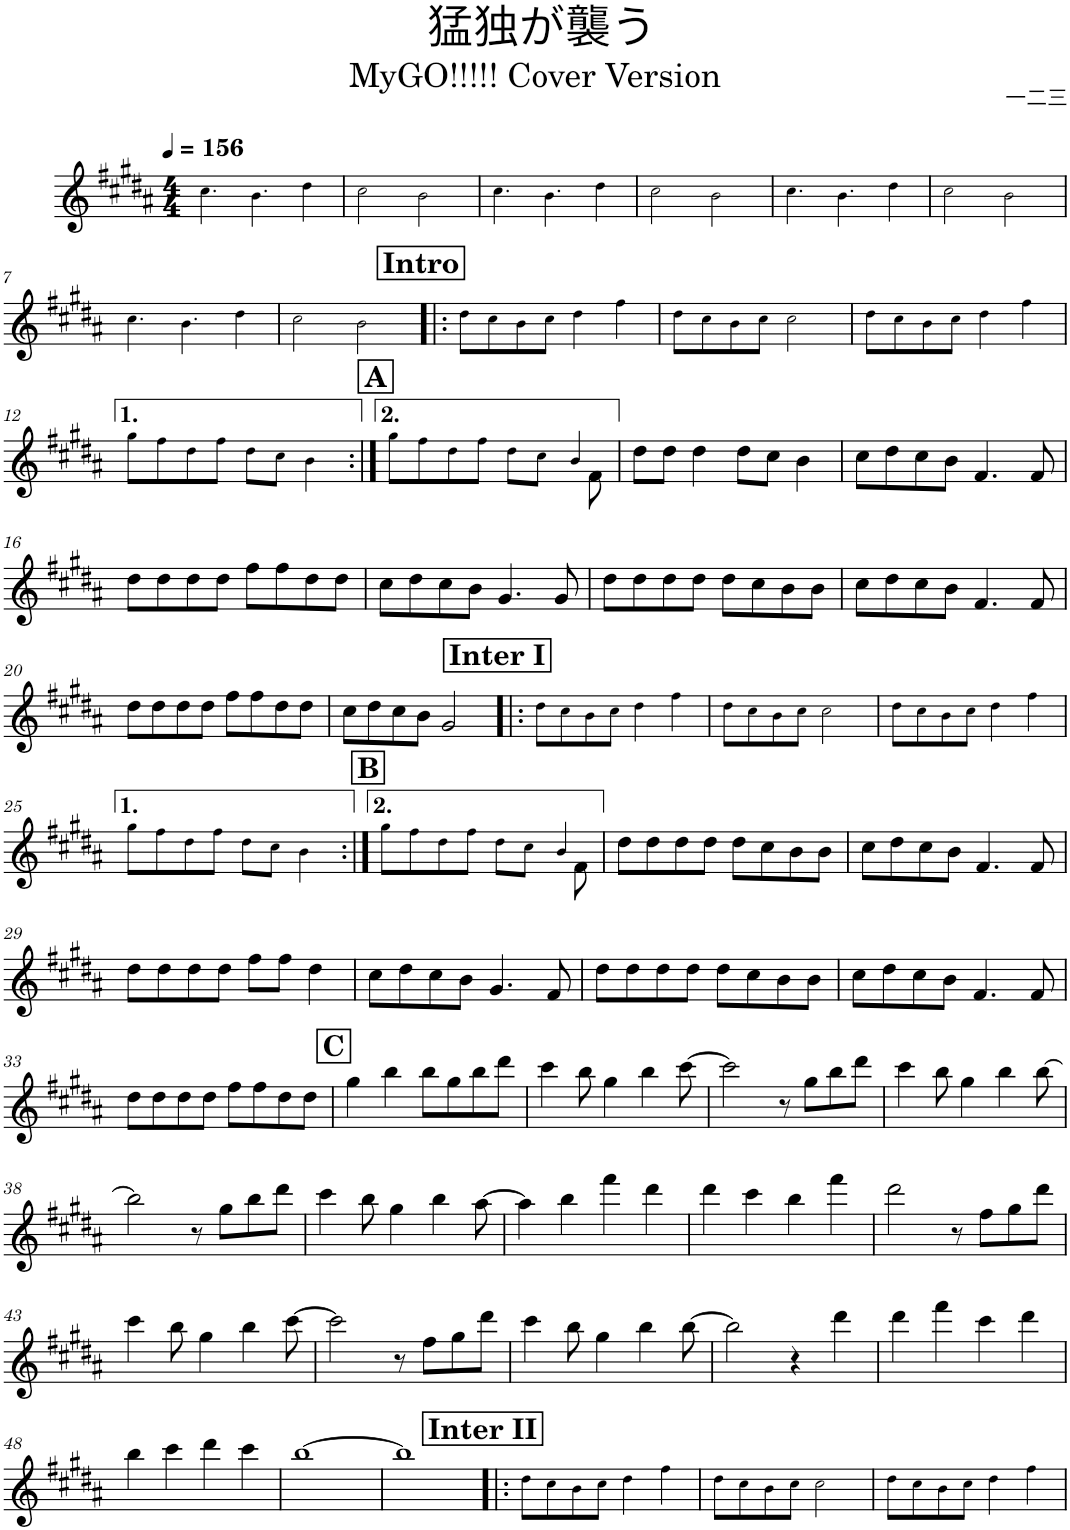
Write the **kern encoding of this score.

**kern
*part1
*staff1
*I"Piano
*I'Pno.
*clefG2
*k[f#c#g#d#a#]
*M4/4
*MM156
=1
4.cc#!\
4.b!\
4dd#!\
=2
2cc#!\
2b!\
=3
4.cc#!\
4.b!\
4dd#!\
=4
2cc#!\
2b!\
=5
4.cc#!\
4.b!\
4dd#!\
=6
2cc#!\
2b!\
!!LO:LB:g=z
=7
4.cc#!\
4.b!\
4dd#!\
=8
2cc#!\
2b!\
!!LO:REH:place=s1:a:B:cj:fs=14:t=Intro
=9!|:
8dd#!\L
8cc#!\
8b!\
8cc#!\J
4dd#!\
4ff#!\
=10
8dd#!\L
8cc#!\
8b!\
8cc#!\J
2cc#!\
=11
8dd#!\L
8cc#!\
8b!\
8cc#!\J
4dd#!\
4ff#!\
!!LO:LB:g=z
=12
8gg#!\L
8ff#!\
8dd#!\
8ff#!\J
8dd#!\L
8cc#!\J
4b!\
!!LO:REH:place=s1:a:B:cj:fs=14:t=A
=13:|!
*^
8gg#!\L	2..ryy
8ff#!\	.
8dd#!\	.
8ff#!\J	.
8dd#!\L	.
8cc#!\J	.
4b!/	.
.	8f#\
*v	*v
=14
8dd#\L
8dd#\J
4dd#\
8dd#\L
8cc#\J
4b\
=15
8cc#\L
8dd#\
8cc#\
8b\J
4.f#/
8f#/
!!LO:LB:g=z
=16
8dd#\L
8dd#\
8dd#\
8dd#\J
8ff#\L
8ff#\
8dd#\
8dd#\J
=17
8cc#\L
8dd#\
8cc#\
8b\J
4.g#/
8g#/
=18
8dd#\L
8dd#\
8dd#\
8dd#\J
8dd#\L
8cc#\
8b\
8b\J
=19
8cc#\L
8dd#\
8cc#\
8b\J
4.f#/
8f#/
!!LO:LB:g=z
=20
8dd#\L
8dd#\
8dd#\
8dd#\J
8ff#\L
8ff#\
8dd#\
8dd#\J
=21
8cc#\L
8dd#\
8cc#\
8b\J
2g#/
!!LO:REH:place=s1:a:B:cj:fs=14:t=Inter I
=22!|:
8dd#!\L
8cc#!\
8b!\
8cc#!\J
4dd#!\
4ff#!\
=23
8dd#!\L
8cc#!\
8b!\
8cc#!\J
2cc#!\
=24
8dd#!\L
8cc#!\
8b!\
8cc#!\J
4dd#!\
4ff#!\
!!LO:LB:g=z
=25
8gg#!\L
8ff#!\
8dd#!\
8ff#!\J
8dd#!\L
8cc#!\J
4b!\
!!LO:REH:place=s1:a:B:cj:fs=14:t=B
=26:|!
*^
8gg#!\L	2..ryy
8ff#!\	.
8dd#!\	.
8ff#!\J	.
8dd#!\L	.
8cc#!\J	.
4b!/	.
.	8f#\
*v	*v
=27
8dd#\L
8dd#\
8dd#\
8dd#\J
8dd#\L
8cc#\
8b\
8b\J
=28
8cc#\L
8dd#\
8cc#\
8b\J
4.f#/
8f#/
!!LO:LB:g=z
=29
8dd#\L
8dd#\
8dd#\
8dd#\J
8ff#\L
8ff#\J
4dd#\
=30
8cc#\L
8dd#\
8cc#\
8b\J
4.g#/
8f#/
=31
8dd#\L
8dd#\
8dd#\
8dd#\J
8dd#\L
8cc#\
8b\
8b\J
=32
8cc#\L
8dd#\
8cc#\
8b\J
4.f#/
8f#/
!!LO:LB:g=z
=33
8dd#\L
8dd#\
8dd#\
8dd#\J
8ff#\L
8ff#\
8dd#\
8dd#\J
!!LO:REH:place=s1:a:B:cj:fs=14:t=C
=34
4gg#\
4bb\
8bb\L
8gg#\
8bb\
8ddd#\J
=35
4ccc#\
8bb\
4gg#\
4bb\
[8ccc#\
=36
2ccc#\]
8r
8gg#\L
8bb\
8ddd#\J
=37
4ccc#\
8bb\
4gg#\
4bb\
[8bb\
!!LO:LB:g=z
=38
2bb\]
8r
8gg#\L
8bb\
8ddd#\J
=39
4ccc#\
8bb\
4gg#\
4bb\
[8aa#\
=40
4aa#\]
4bb\
4fff#\
4ddd#\
=41
4ddd#\
4ccc#\
4bb\
4fff#\
=42
2ddd#\
8r
8ff#\L
8gg#\
8ddd#\J
!!LO:LB:g=z
=43
4ccc#\
8bb\
4gg#\
4bb\
[8ccc#\
=44
2ccc#\]
8r
8ff#\L
8gg#\
8ddd#\J
=45
4ccc#\
8bb\
4gg#\
4bb\
[8bb\
=46
2bb\]
4r
4ddd#\
=47
4ddd#\
4fff#\
4ccc#\
4ddd#\
!!LO:LB:g=z
=48
4bb\
4ccc#\
4ddd#\
4ccc#\
=49
[1bb
=50
1bb]
!!LO:REH:place=s1:a:B:cj:fs=14:t=Inter II
=51!|:
8dd#!\L
8cc#!\
8b!\
8cc#!\J
4dd#!\
4ff#!\
=52
8dd#!\L
8cc#!\
8b!\
8cc#!\J
2cc#!\
=53
8dd#!\L
8cc#!\
8b!\
8cc#!\J
4dd#!\
4ff#!\
=
*-
